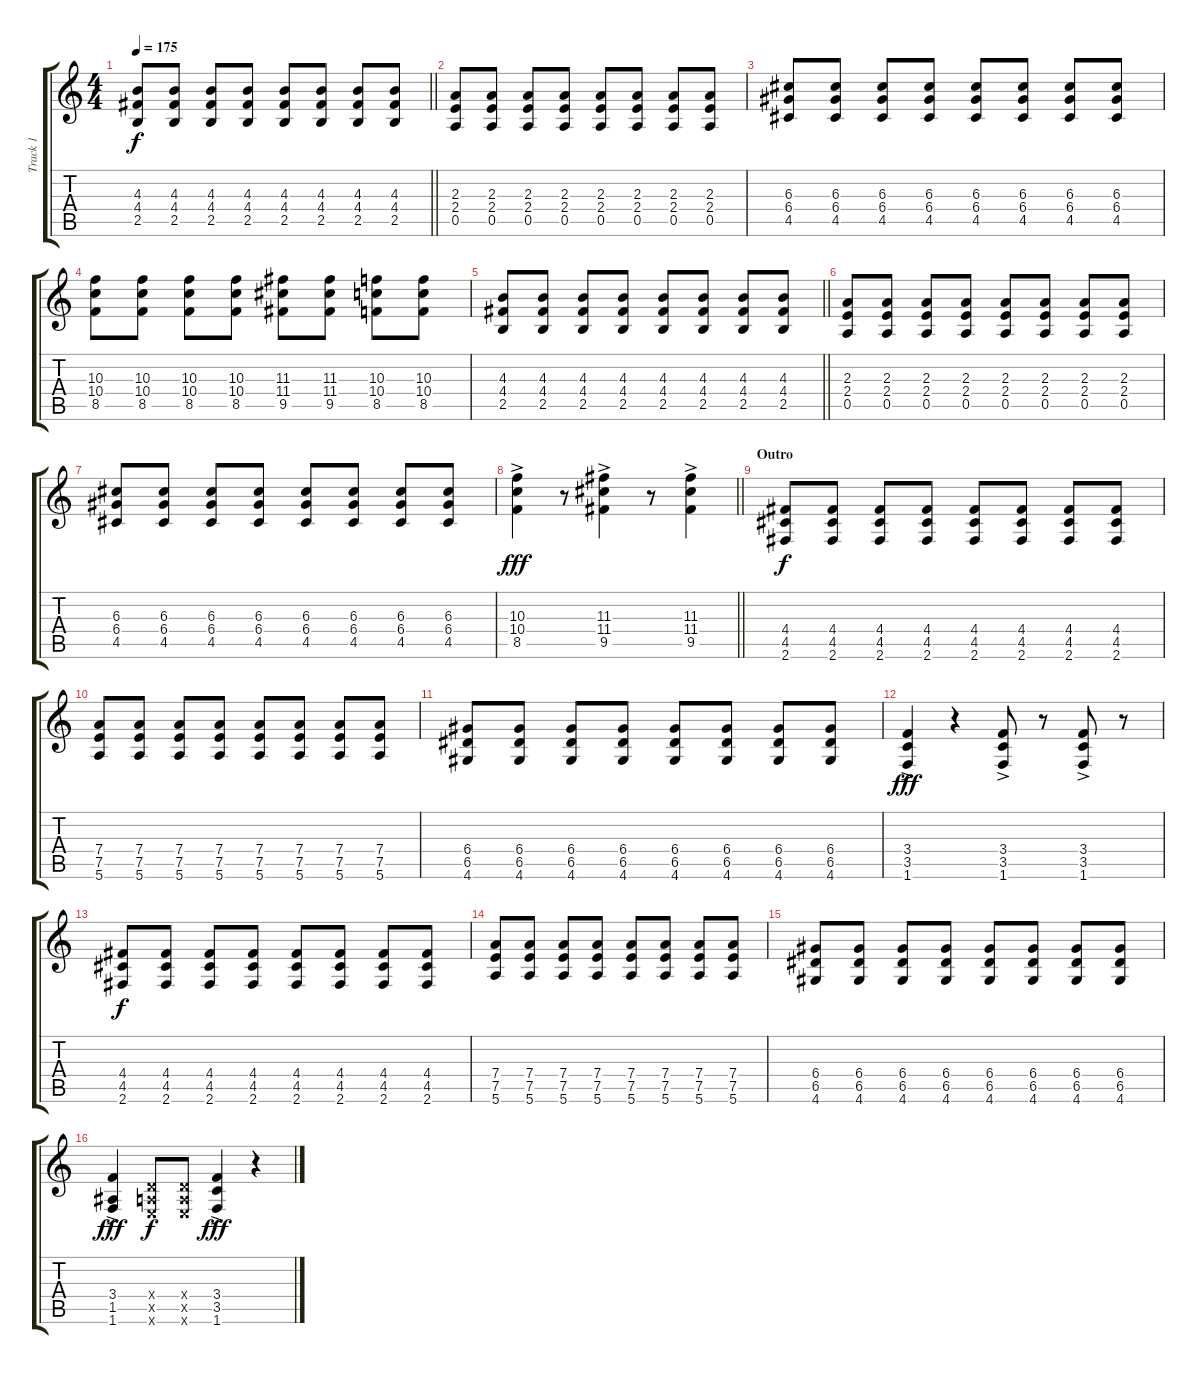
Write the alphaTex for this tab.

\track ("Track 1" "Track 1") {instrument distortionguitar}
\staff {score tabs}
\tuning (E4 B3 G3 D3 A2 E2) {hide}
\ts (4 4)
\tempo 175
\clef g2
\barLineRight lightlight
\ks c
(4.3 4.4 2.5).8{dy f} (4.3 4.4 2.5).8 (4.3 4.4 2.5).8 (4.3 4.4 2.5).8 (4.3 4.4 2.5).8 (4.3 4.4 2.5).8 (4.3 4.4 2.5).8 (4.3 4.4 2.5).8 |
(2.3 2.4 0.5).8 (2.3 2.4 0.5).8 (2.3 2.4 0.5).8 (2.3 2.4 0.5).8 (2.3 2.4 0.5).8 (2.3 2.4 0.5).8 (2.3 2.4 0.5).8 (2.3 2.4 0.5).8 |
(6.3 6.4 4.5).8 (6.3 6.4 4.5).8 (6.3 6.4 4.5).8 (6.3 6.4 4.5).8 (6.3 6.4 4.5).8 (6.3 6.4 4.5).8 (6.3 6.4 4.5).8 (6.3 6.4 4.5).8 |
(10.3 10.4 8.5).8 (10.3 10.4 8.5).8 (10.3 10.4 8.5).8 (10.3 10.4 8.5).8 (11.3 11.4 9.5).8 (11.3 11.4 9.5).8 (10.3 10.4 8.5).8 (10.3 10.4 8.5).8 |
\barLineRight lightlight
(4.3 4.4 2.5).8 (4.3 4.4 2.5).8 (4.3 4.4 2.5).8 (4.3 4.4 2.5).8 (4.3 4.4 2.5).8 (4.3 4.4 2.5).8 (4.3 4.4 2.5).8 (4.3 4.4 2.5).8 |
(2.3 2.4 0.5).8 (2.3 2.4 0.5).8 (2.3 2.4 0.5).8 (2.3 2.4 0.5).8 (2.3 2.4 0.5).8 (2.3 2.4 0.5).8 (2.3 2.4 0.5).8 (2.3 2.4 0.5).8 |
(6.3 6.4 4.5).8 (6.3 6.4 4.5).8 (6.3 6.4 4.5).8 (6.3 6.4 4.5).8 (6.3 6.4 4.5).8 (6.3 6.4 4.5).8 (6.3 6.4 4.5).8 (6.3 6.4 4.5).8 |
\barLineRight lightlight
(10.3{ac} 10.4{ac} 8.5{ac}).4{dy fff} r.8 (11.3{ac} 11.4{ac} 9.5{ac}).4 r.8 (11.3{ac} 11.4{ac} 9.5{ac}).4 |
\section ("" "Outro")
(4.4 4.5 2.6).8{dy f} (4.4 4.5 2.6).8 (4.4 4.5 2.6).8 (4.4 4.5 2.6).8 (4.4 4.5 2.6).8 (4.4 4.5 2.6).8 (4.4 4.5 2.6).8 (4.4 4.5 2.6).8 |
(7.4 7.5 5.6).8 (7.4 7.5 5.6).8 (7.4 7.5 5.6).8 (7.4 7.5 5.6).8 (7.4 7.5 5.6).8 (7.4 7.5 5.6).8 (7.4 7.5 5.6).8 (7.4 7.5 5.6).8 |
(6.4 6.5 4.6).8 (6.4 6.5 4.6).8 (6.4 6.5 4.6).8 (6.4 6.5 4.6).8 (6.4 6.5 4.6).8 (6.4 6.5 4.6).8 (6.4 6.5 4.6).8 (6.4 6.5 4.6).8 |
(3.4{ac} 3.5{ac} 1.6{ac}).4{dy fff} r.4 (3.4{ac} 3.5{ac} 1.6{ac}).8 r.8 (3.4{ac} 3.5{ac} 1.6{ac}).8 r.8 |
(4.4 4.5 2.6).8{dy f} (4.4 4.5 2.6).8 (4.4 4.5 2.6).8 (4.4 4.5 2.6).8 (4.4 4.5 2.6).8 (4.4 4.5 2.6).8 (4.4 4.5 2.6).8 (4.4 4.5 2.6).8 |
(7.4 7.5 5.6).8 (7.4 7.5 5.6).8 (7.4 7.5 5.6).8 (7.4 7.5 5.6).8 (7.4 7.5 5.6).8 (7.4 7.5 5.6).8 (7.4 7.5 5.6).8 (7.4 7.5 5.6).8 |
(6.4 6.5 4.6).8 (6.4 6.5 4.6).8 (6.4 6.5 4.6).8 (6.4 6.5 4.6).8 (6.4 6.5 4.6).8 (6.4 6.5 4.6).8 (6.4 6.5 4.6).8 (6.4 6.5 4.6).8 |
(3.4{ac} 1.5{ac} 1.6{ac}).4{dy fff} (0.4{x} 0.5{x} 0.6{x}).8{dy f} (0.4{x} 0.5{x} 0.6{x}).8 (3.4{ac} 3.5{ac} 1.6{ac}).4{dy fff} r.4
